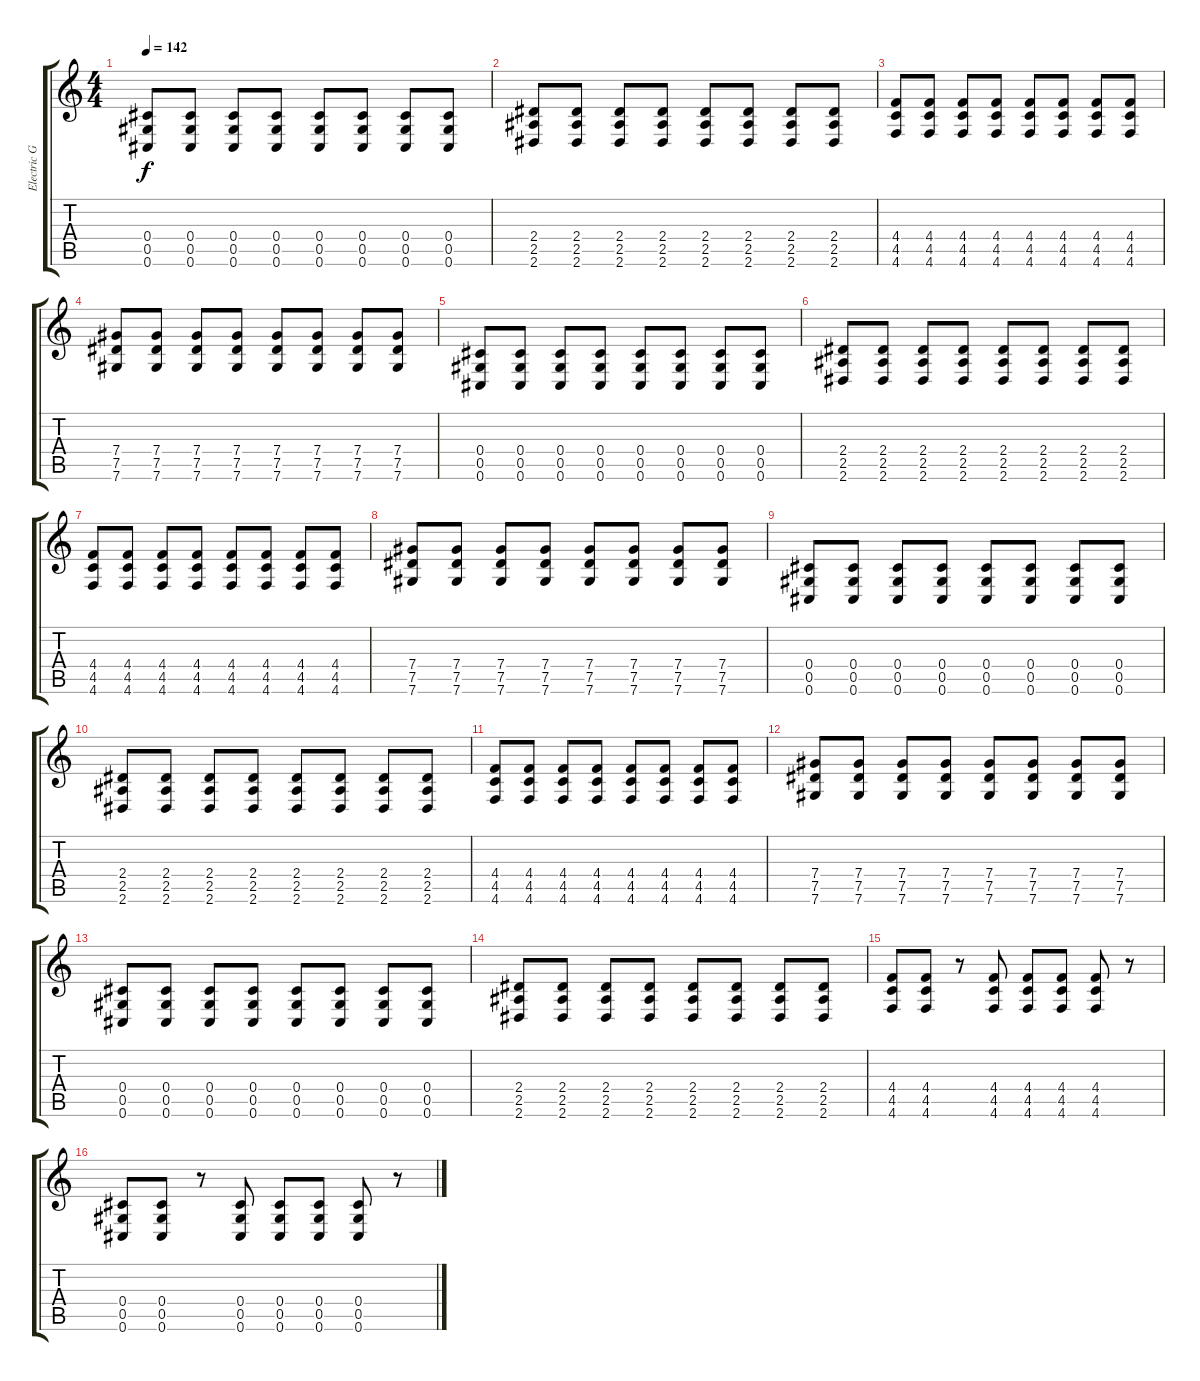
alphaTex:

\track ("Electric Guitar" "Electric G") {instrument overdrivenguitar}
\staff {score tabs}
\tuning (Eb4 Bb3 Gb3 Db3 Ab2 Db2) {hide}
\ts (4 4)
\tempo 142
\clef g2
\ks c
(0.4 0.5 0.6).8{dy f} (0.4 0.5 0.6).8 (0.4 0.5 0.6).8 (0.4 0.5 0.6).8 (0.4 0.5 0.6).8 (0.4 0.5 0.6).8 (0.4 0.5 0.6).8 (0.4 0.5 0.6).8 |
(2.4 2.5 2.6).8 (2.4 2.5 2.6).8 (2.4 2.5 2.6).8 (2.4 2.5 2.6).8 (2.4 2.5 2.6).8 (2.4 2.5 2.6).8 (2.4 2.5 2.6).8 (2.4 2.5 2.6).8 |
(4.4 4.5 4.6).8 (4.4 4.5 4.6).8 (4.4 4.5 4.6).8 (4.4 4.5 4.6).8 (4.4 4.5 4.6).8 (4.4 4.5 4.6).8 (4.4 4.5 4.6).8 (4.4 4.5 4.6).8 |
(7.4 7.5 7.6).8 (7.4 7.5 7.6).8 (7.4 7.5 7.6).8 (7.4 7.5 7.6).8 (7.4 7.5 7.6).8 (7.4 7.5 7.6).8 (7.4 7.5 7.6).8 (7.4 7.5 7.6).8 |
(0.4 0.5 0.6).8 (0.4 0.5 0.6).8 (0.4 0.5 0.6).8 (0.4 0.5 0.6).8 (0.4 0.5 0.6).8 (0.4 0.5 0.6).8 (0.4 0.5 0.6).8 (0.4 0.5 0.6).8 |
(2.4 2.5 2.6).8 (2.4 2.5 2.6).8 (2.4 2.5 2.6).8 (2.4 2.5 2.6).8 (2.4 2.5 2.6).8 (2.4 2.5 2.6).8 (2.4 2.5 2.6).8 (2.4 2.5 2.6).8 |
(4.4 4.5 4.6).8 (4.4 4.5 4.6).8 (4.4 4.5 4.6).8 (4.4 4.5 4.6).8 (4.4 4.5 4.6).8 (4.4 4.5 4.6).8 (4.4 4.5 4.6).8 (4.4 4.5 4.6).8 |
(7.4 7.5 7.6).8 (7.4 7.5 7.6).8 (7.4 7.5 7.6).8 (7.4 7.5 7.6).8 (7.4 7.5 7.6).8 (7.4 7.5 7.6).8 (7.4 7.5 7.6).8 (7.4 7.5 7.6).8 |
(0.4 0.5 0.6).8 (0.4 0.5 0.6).8 (0.4 0.5 0.6).8 (0.4 0.5 0.6).8 (0.4 0.5 0.6).8 (0.4 0.5 0.6).8 (0.4 0.5 0.6).8 (0.4 0.5 0.6).8 |
(2.4 2.5 2.6).8 (2.4 2.5 2.6).8 (2.4 2.5 2.6).8 (2.4 2.5 2.6).8 (2.4 2.5 2.6).8 (2.4 2.5 2.6).8 (2.4 2.5 2.6).8 (2.4 2.5 2.6).8 |
(4.4 4.5 4.6).8 (4.4 4.5 4.6).8 (4.4 4.5 4.6).8 (4.4 4.5 4.6).8 (4.4 4.5 4.6).8 (4.4 4.5 4.6).8 (4.4 4.5 4.6).8 (4.4 4.5 4.6).8 |
(7.4 7.5 7.6).8 (7.4 7.5 7.6).8 (7.4 7.5 7.6).8 (7.4 7.5 7.6).8 (7.4 7.5 7.6).8 (7.4 7.5 7.6).8 (7.4 7.5 7.6).8 (7.4 7.5 7.6).8 |
(0.4 0.5 0.6).8 (0.4 0.5 0.6).8 (0.4 0.5 0.6).8 (0.4 0.5 0.6).8 (0.4 0.5 0.6).8 (0.4 0.5 0.6).8 (0.4 0.5 0.6).8 (0.4 0.5 0.6).8 |
(2.4 2.5 2.6).8 (2.4 2.5 2.6).8 (2.4 2.5 2.6).8 (2.4 2.5 2.6).8 (2.4 2.5 2.6).8 (2.4 2.5 2.6).8 (2.4 2.5 2.6).8 (2.4 2.5 2.6).8 |
(4.4 4.5 4.6).8 (4.4 4.5 4.6).8 r.8 (4.4 4.5 4.6).8 (4.4 4.5 4.6).8 (4.4 4.5 4.6).8 (4.4 4.5 4.6).8 r.8 |
(0.4 0.5 0.6).8 (0.4 0.5 0.6).8 r.8 (0.4 0.5 0.6).8 (0.4 0.5 0.6).8 (0.4 0.5 0.6).8 (0.4 0.5 0.6).8 r.8
